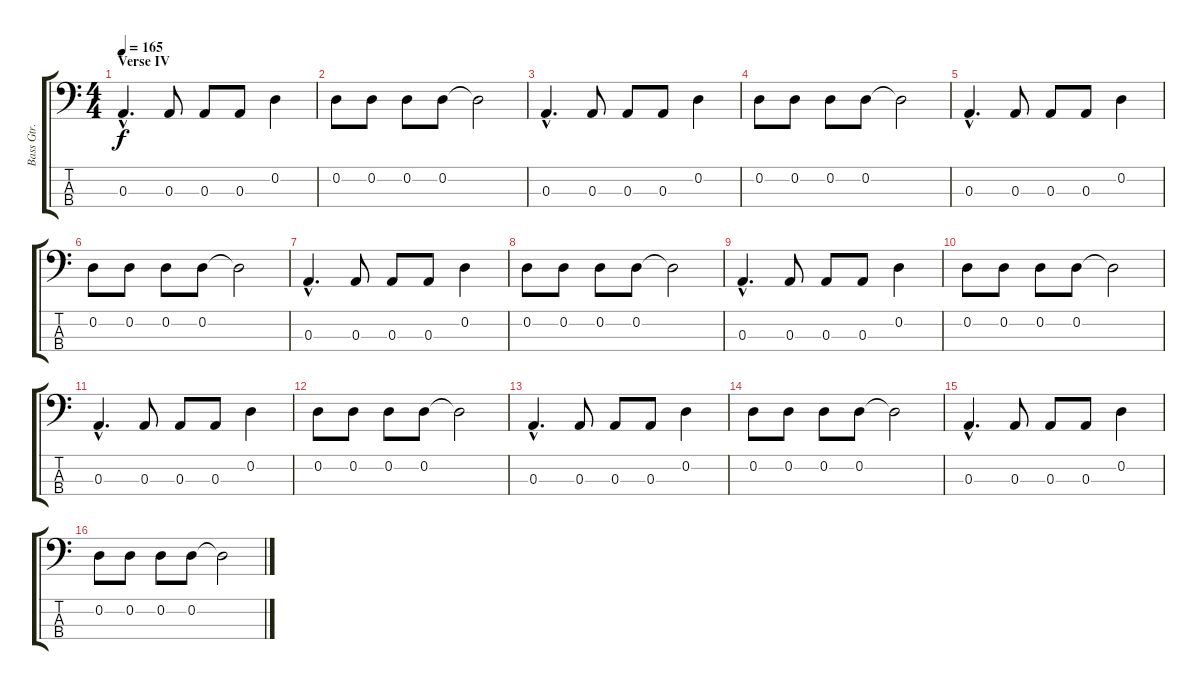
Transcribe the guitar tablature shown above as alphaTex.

\track ("Bass Gtr." "Bass Gtr.") {instrument electricbassfinger}
\staff {score tabs}
\tuning (G2 D2 A1 E1) {hide}
\ts (4 4)
\section ("" "Verse IV")
\tempo 165
\clef f4
\ks c
0.3{hac}.4{d dy f} 0.3.8 0.3.8 0.3.8 0.2.4 |
0.2.8 0.2.8 0.2.8 0.2.8 0.2{t}.2 |
0.3{hac}.4{d} 0.3.8 0.3.8 0.3.8 0.2.4 |
0.2.8 0.2.8 0.2.8 0.2.8 0.2{t}.2 |
0.3{hac}.4{d} 0.3.8 0.3.8 0.3.8 0.2.4 |
0.2.8 0.2.8 0.2.8 0.2.8 0.2{t}.2 |
0.3{hac}.4{d} 0.3.8 0.3.8 0.3.8 0.2.4 |
0.2.8 0.2.8 0.2.8 0.2.8 0.2{t}.2 |
0.3{hac}.4{d} 0.3.8 0.3.8 0.3.8 0.2.4 |
0.2.8 0.2.8 0.2.8 0.2.8 0.2{t}.2 |
0.3{hac}.4{d} 0.3.8 0.3.8 0.3.8 0.2.4 |
0.2.8 0.2.8 0.2.8 0.2.8 0.2{t}.2 |
0.3{hac}.4{d} 0.3.8 0.3.8 0.3.8 0.2.4 |
0.2.8 0.2.8 0.2.8 0.2.8 0.2{t}.2 |
0.3{hac}.4{d} 0.3.8 0.3.8 0.3.8 0.2.4 |
0.2.8 0.2.8 0.2.8 0.2.8 0.2{t}.2
